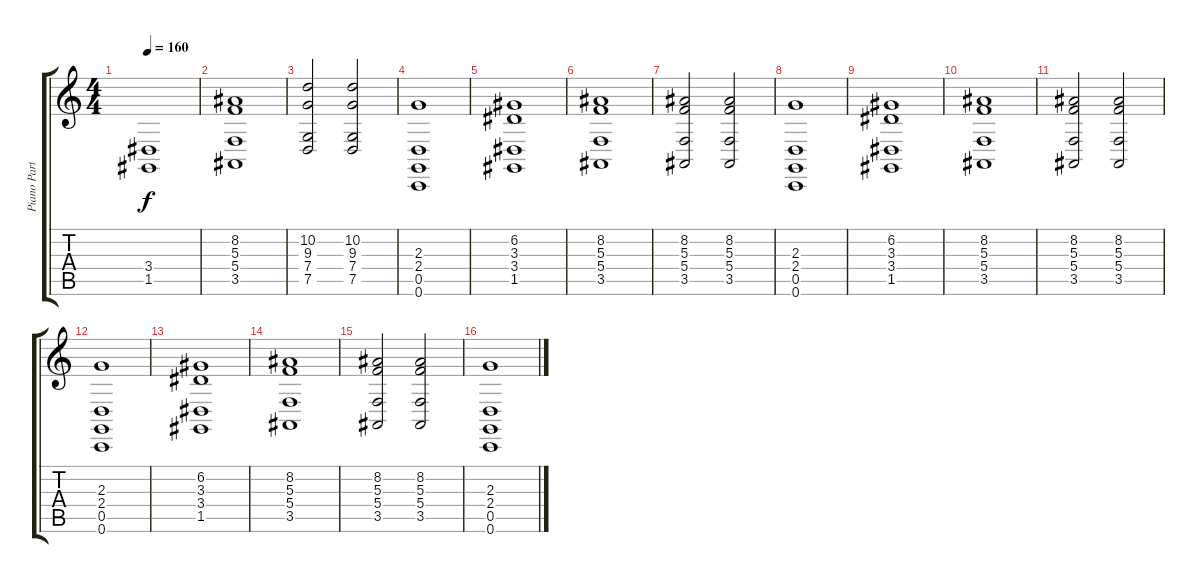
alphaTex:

\track ("Piano Part" "Piano Part") {instrument brightacousticpiano}
\staff {score tabs}
\tuning (D4 A3 F4 C3 G2 C2) {hide}
\ts (4 4)
\tempo 160
\clef g2
\ks c
(3.4{t} 1.5{t}).1{dy f} |
(8.2 5.3 5.4 3.5).1 |
(10.2 9.3 7.4 7.5).2 (10.2 9.3 7.4 7.5).2 |
(2.3 2.4 0.5 0.6).1 |
(6.2 3.3 3.4 1.5).1 |
(8.2 5.3 5.4 3.5).1 |
(8.2 5.3 5.4 3.5).2 (8.2 5.3 5.4 3.5).2 |
(2.3 2.4 0.5 0.6).1 |
(6.2 3.3 3.4 1.5).1 |
(8.2 5.3 5.4 3.5).1 |
(8.2 5.3 5.4 3.5).2 (8.2 5.3 5.4 3.5).2 |
(2.3 2.4 0.5 0.6).1 |
(6.2 3.3 3.4 1.5).1 |
(8.2 5.3 5.4 3.5).1 |
(8.2 5.3 5.4 3.5).2 (8.2 5.3 5.4 3.5).2 |
(2.3 2.4 0.5 0.6).1
